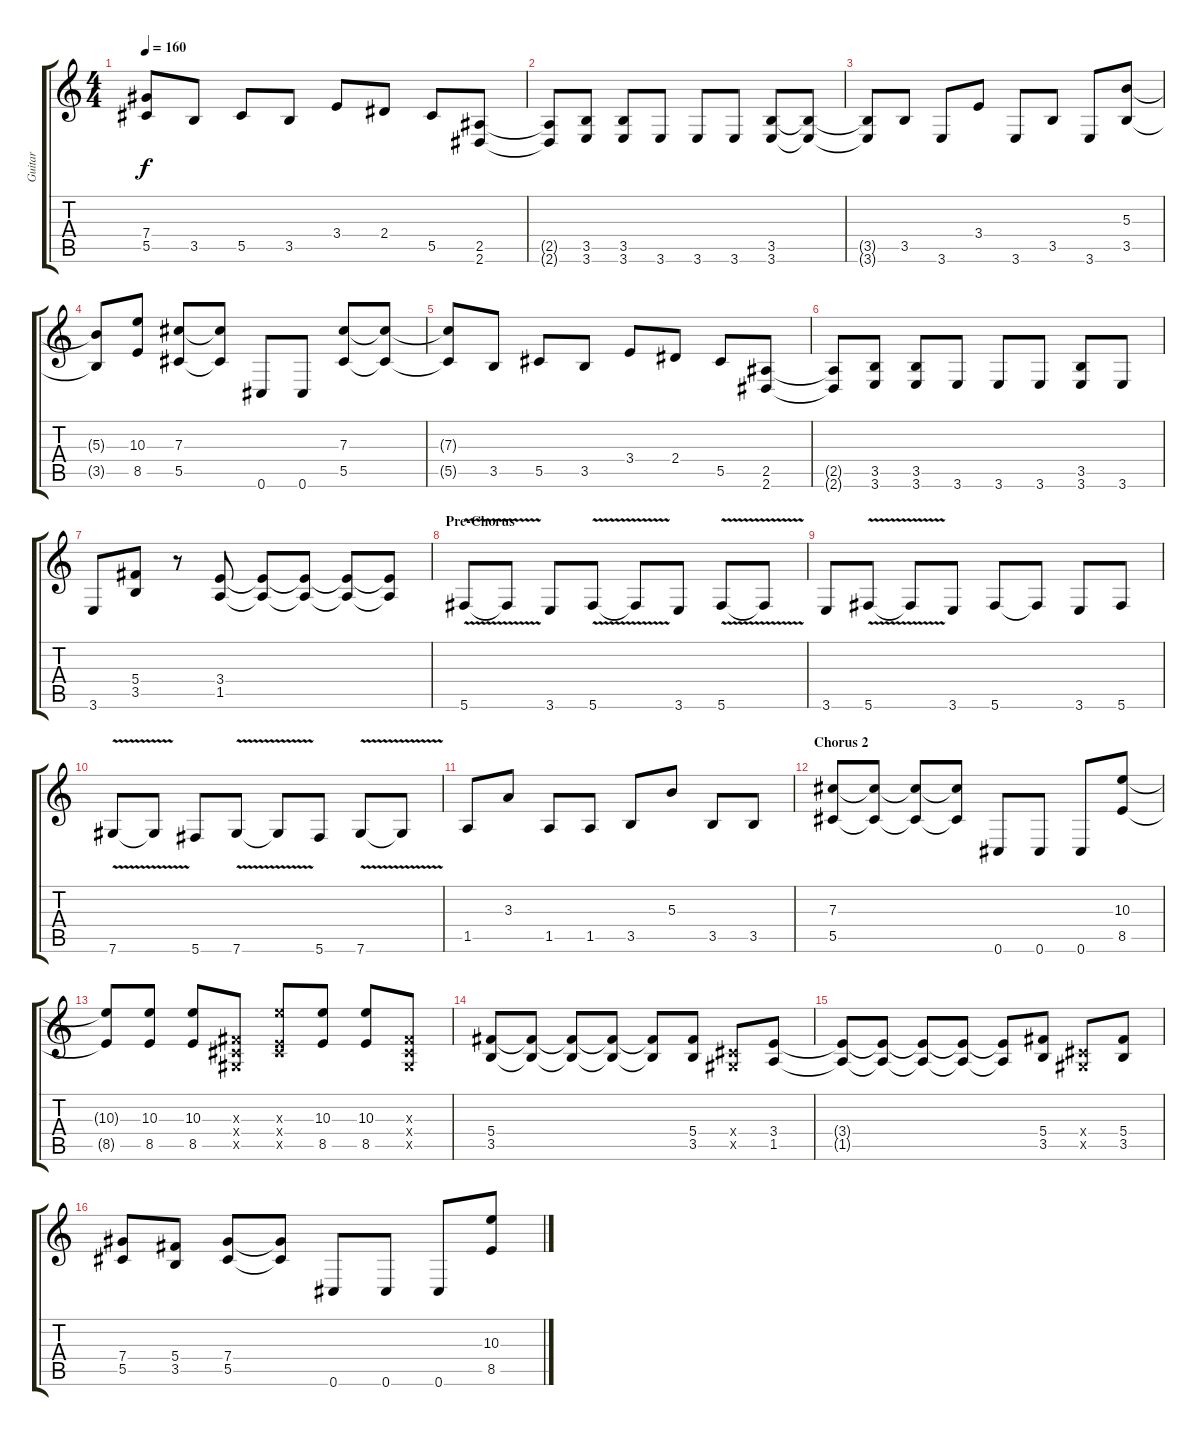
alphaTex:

\track ("Guitar" "Guitar") {instrument distortionguitar}
\staff {score tabs}
\tuning (Eb4 Bb3 Gb3 Db3 Ab2 Db2) {hide}
\ts (4 4)
\tempo 160
\clef g2
\ks c
(7.4{t} 5.5{t}).8{dy f} 3.5.8 5.5.8 3.5.8 3.4.8 2.4.8 5.5.8 (2.5 2.6).8 |
(2.5{t} 2.6{t}).8 (3.5 3.6).8 (3.5 3.6).8 3.6.8 3.6.8 3.6.8 (3.5 3.6).8 (3.5{t} 3.6{t}).8 |
(3.5{t} 3.6{t}).8 3.5.8 3.6.8 3.4.8 3.6.8 3.5.8 3.6.8 (5.3 3.5).8 |
(5.3{t} 3.5{t}).8 (10.3 8.5).8 (7.3 5.5).8 (7.3{t} 5.5{t}).8 0.6.8 0.6.8 (7.3 5.5).8 (7.3{t} 5.5{t}).8 |
(7.3{t} 5.5{t}).8 3.5.8 5.5.8 3.5.8 3.4.8 2.4.8 5.5.8 (2.5 2.6).8 |
(2.5{t} 2.6{t}).8 (3.5 3.6).8 (3.5 3.6).8 3.6.8 3.6.8 3.6.8 (3.5 3.6).8 3.6.8 |
3.6.8 (5.4 3.5).8 r.8 (3.4 1.5).8 (3.4{t} 1.5{t}).8 (3.4{t} 1.5{t}).8 (3.4{t} 1.5{t}).8 (3.4{t} 1.5{t}).8 |
\section ("" "Pre-Chorus")
5.6{v}.8 5.6{t}.8 3.6.8 5.6{v}.8 5.6{t}.8 3.6.8 5.6{v}.8 5.6{t}.8 |
3.6.8 5.6{v}.8 5.6{t}.8 3.6.8 5.6.8 5.6{t}.8 3.6.8 5.6.8 |
7.6{v}.8 7.6{t}.8 5.6.8 7.6{v}.8 7.6{t}.8 5.6.8 7.6{v}.8 7.6{t}.8 |
1.5.8 3.3.8 1.5.8 1.5.8 3.5.8 5.3.8 3.5.8 3.5.8 |
\section ("" "Chorus 2")
(7.3 5.5).8 (7.3{t} 5.5{t}).8 (7.3{t} 5.5{t}).8 (7.3{t} 5.5{t}).8 0.6.8 0.6.8 0.6.8 (10.3 8.5).8 |
(10.3{t} 8.5{t}).8 (10.3 8.5).8 (10.3 8.5).8 (0.3{x} 0.4{x} 0.5{x}).8 (10.3{x} 0.4{x} 8.5{x}).8 (10.3 8.5).8 (10.3 8.5).8 (0.3{x} 0.4{x} 0.5{x}).8 |
(5.4 3.5).8 (5.4{t} 3.5{t}).8 (5.4{t} 3.5{t}).8 (5.4{t} 3.5{t}).8 (5.4{t} 3.5{t}).8 (5.4 3.5).8 (0.4{x} 0.5{x}).8 (3.4 1.5).8 |
(3.4{t} 1.5{t}).8 (3.4{t} 1.5{t}).8 (3.4{t} 1.5{t}).8 (3.4{t} 1.5{t}).8 (3.4{t} 1.5{t}).8 (5.4 3.5).8 (0.4{x} 0.5{x}).8 (5.4 3.5).8 |
(7.4 5.5).8 (5.4 3.5).8 (7.4 5.5).8 (7.4{t} 5.5{t}).8 0.6.8 0.6.8 0.6.8 (10.3 8.5).8
